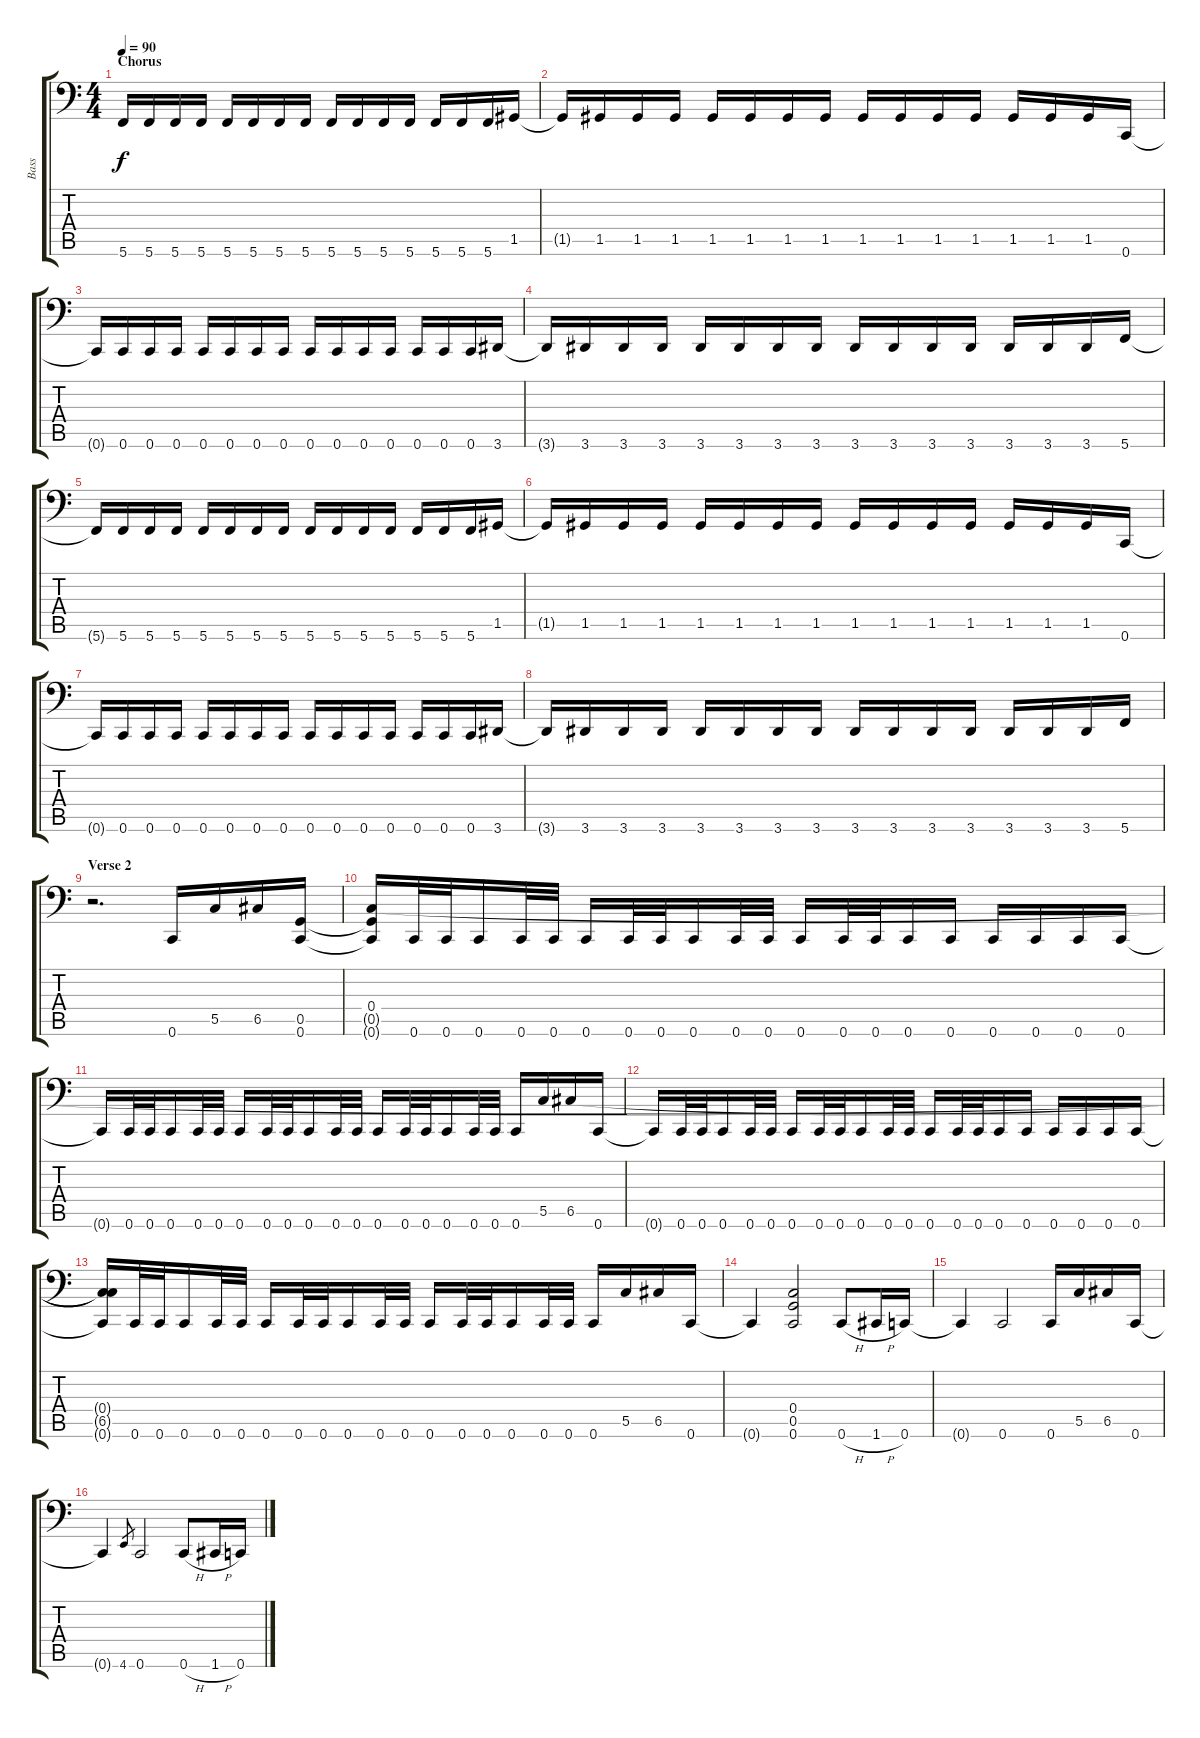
\track ("Bass" "Bass") {instrument electricbasspick}
\staff {score tabs}
\tuning (C3 G2 F2 C2 G1 C1) {hide}
\ts (4 4)
\section ("" "Chorus")
\tempo 90
\clef f4
\ks c
5.6{t}.16{dy f} 5.6.16 5.6.16 5.6.16 5.6.16 5.6.16 5.6.16 5.6.16 5.6.16 5.6.16 5.6.16 5.6.16 5.6.16 5.6.16 5.6.16 1.5.16 |
1.5{t}.16 1.5.16 1.5.16 1.5.16 1.5.16 1.5.16 1.5.16 1.5.16 1.5.16 1.5.16 1.5.16 1.5.16 1.5.16 1.5.16 1.5.16 0.6.16 |
0.6{t}.16 0.6.16 0.6.16 0.6.16 0.6.16 0.6.16 0.6.16 0.6.16 0.6.16 0.6.16 0.6.16 0.6.16 0.6.16 0.6.16 0.6.16 3.6.16 |
3.6{t}.16 3.6.16 3.6.16 3.6.16 3.6.16 3.6.16 3.6.16 3.6.16 3.6.16 3.6.16 3.6.16 3.6.16 3.6.16 3.6.16 3.6.16 5.6.16 |
5.6{t}.16 5.6.16 5.6.16 5.6.16 5.6.16 5.6.16 5.6.16 5.6.16 5.6.16 5.6.16 5.6.16 5.6.16 5.6.16 5.6.16 5.6.16 1.5.16 |
1.5{t}.16 1.5.16 1.5.16 1.5.16 1.5.16 1.5.16 1.5.16 1.5.16 1.5.16 1.5.16 1.5.16 1.5.16 1.5.16 1.5.16 1.5.16 0.6.16 |
0.6{t}.16 0.6.16 0.6.16 0.6.16 0.6.16 0.6.16 0.6.16 0.6.16 0.6.16 0.6.16 0.6.16 0.6.16 0.6.16 0.6.16 0.6.16 3.6.16 |
3.6{t}.16 3.6.16 3.6.16 3.6.16 3.6.16 3.6.16 3.6.16 3.6.16 3.6.16 3.6.16 3.6.16 3.6.16 3.6.16 3.6.16 3.6.16 5.6.16 |
\section ("" "Verse 2")
r.2{d} 0.6.16 5.5.16 6.5.16 (0.5 0.6).16 |
(0.4 0.5{t} 0.6{t}).16 0.6.32 0.6.32 0.6.16 0.6.32 0.6.32 0.6.16 0.6.32 0.6.32 0.6.16 0.6.32 0.6.32 0.6.16 0.6.32 0.6.32 0.6.16 0.6.16 0.6.16 0.6.16 0.6.16 0.6.16 |
0.6{t}.16 0.6.32 0.6.32 0.6.16 0.6.32 0.6.32 0.6.16 0.6.32 0.6.32 0.6.16 0.6.32 0.6.32 0.6.16 0.6.32 0.6.32 0.6.16 0.6.32 0.6.32 0.6.16 5.5.16 6.5.16 0.6.16 |
0.6{t}.16 0.6.32 0.6.32 0.6.16 0.6.32 0.6.32 0.6.16 0.6.32 0.6.32 0.6.16 0.6.32 0.6.32 0.6.16 0.6.32 0.6.32 0.6.16 0.6.16 0.6.16 0.6.16 0.6.16 0.6.16 |
(0.4{t} 6.5{t} 0.6{t}).16 0.6.32 0.6.32 0.6.16 0.6.32 0.6.32 0.6.16 0.6.32 0.6.32 0.6.16 0.6.32 0.6.32 0.6.16 0.6.32 0.6.32 0.6.16 0.6.32 0.6.32 0.6.16 5.5.16 6.5.16 0.6.16 |
0.6{t}.4 (0.4 0.5 0.6).2 0.6{h}.8 1.6{h}.16 0.6.16 |
0.6{t}.4 0.6.2 0.6.16 5.5.16 6.5.16 0.6.16 |
0.6{t}.4 4.6.8{gr} 0.6.2 0.6{h}.8 1.6{h}.16 0.6.16
